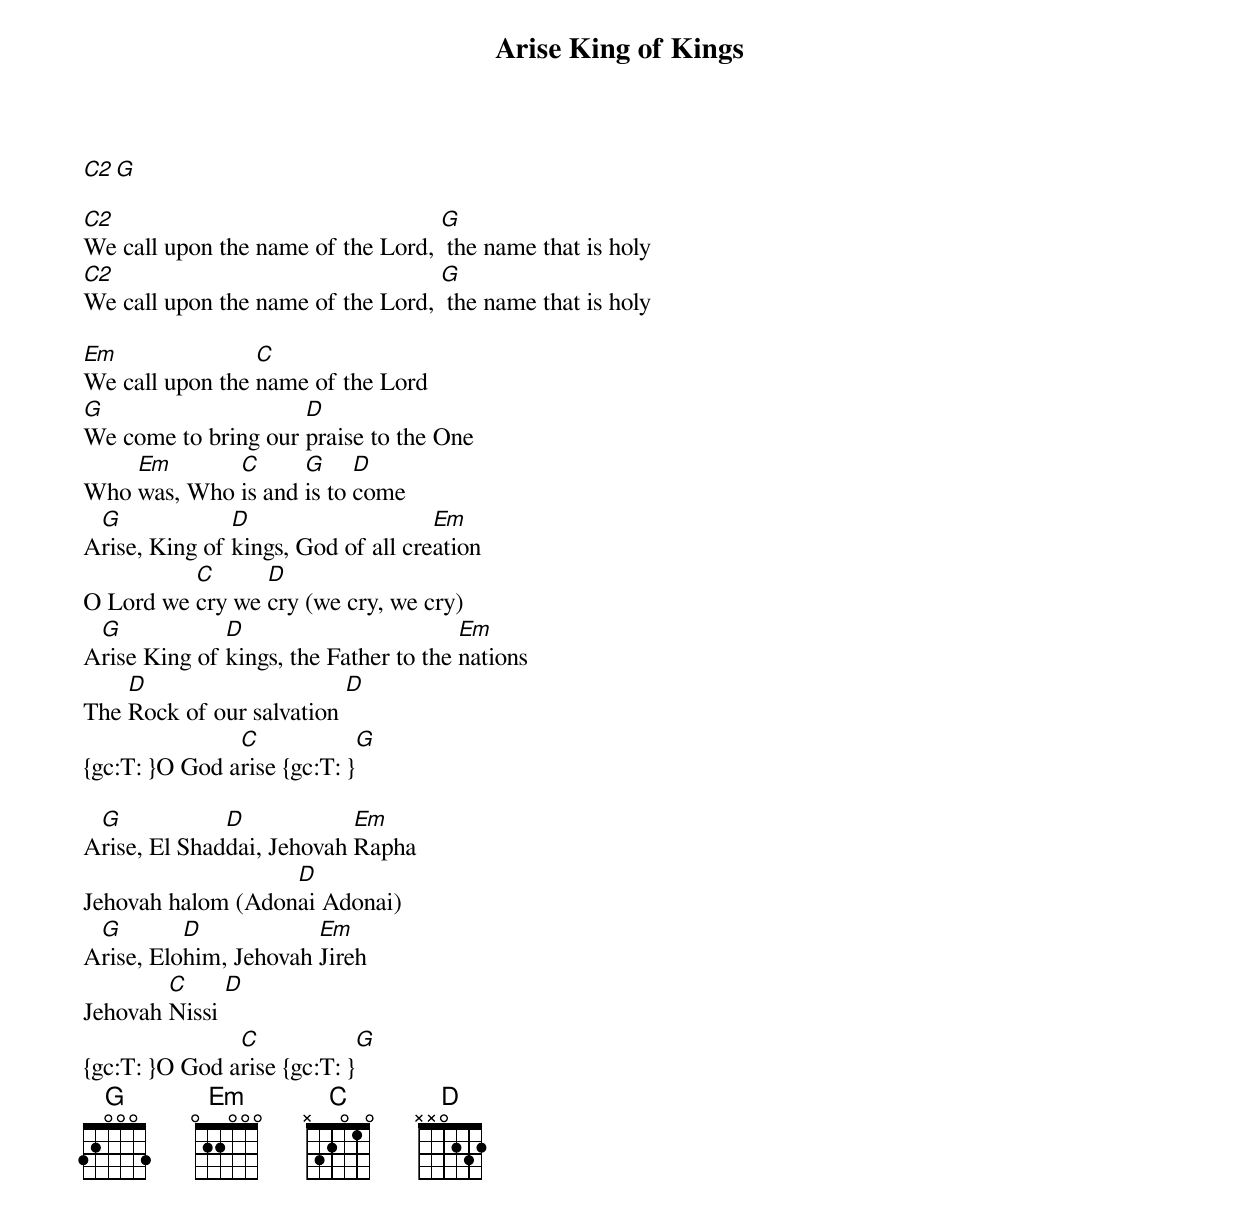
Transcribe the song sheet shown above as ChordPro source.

{title: Arise King of Kings}
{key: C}
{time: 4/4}
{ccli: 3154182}
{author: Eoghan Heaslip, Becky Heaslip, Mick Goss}
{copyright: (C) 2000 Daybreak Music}

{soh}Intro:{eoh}
[C2][G]

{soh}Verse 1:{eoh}
[C2]We call upon the name of the Lord, [G] the name that is holy
[C2]We call upon the name of the Lord, [G] the name that is holy

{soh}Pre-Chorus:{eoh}
[Em]We call upon the [C]name of the Lord
[G]We come to bring our [D]praise to the One
Who [Em]was, Who [C]is and [G]is to [D]come
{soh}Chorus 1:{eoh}
A[G]rise, King of [D]kings, God of all cre[Em]ation
O Lord we [C]cry we [D]cry (we cry, we cry)
A[G]rise King of [D]kings, the Father to the [Em]nations
The [D]Rock of our salvation [D]
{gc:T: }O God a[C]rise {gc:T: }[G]

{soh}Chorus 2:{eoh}
A[G]rise, El Shad[D]dai, Jehovah [Em]Rapha
Jehovah halom (Adon[D]ai Adonai)
A[G]rise, Elo[D]him, Jehovah [Em]Jireh
Jehovah [C]Nissi [D]
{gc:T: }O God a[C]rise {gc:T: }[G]
